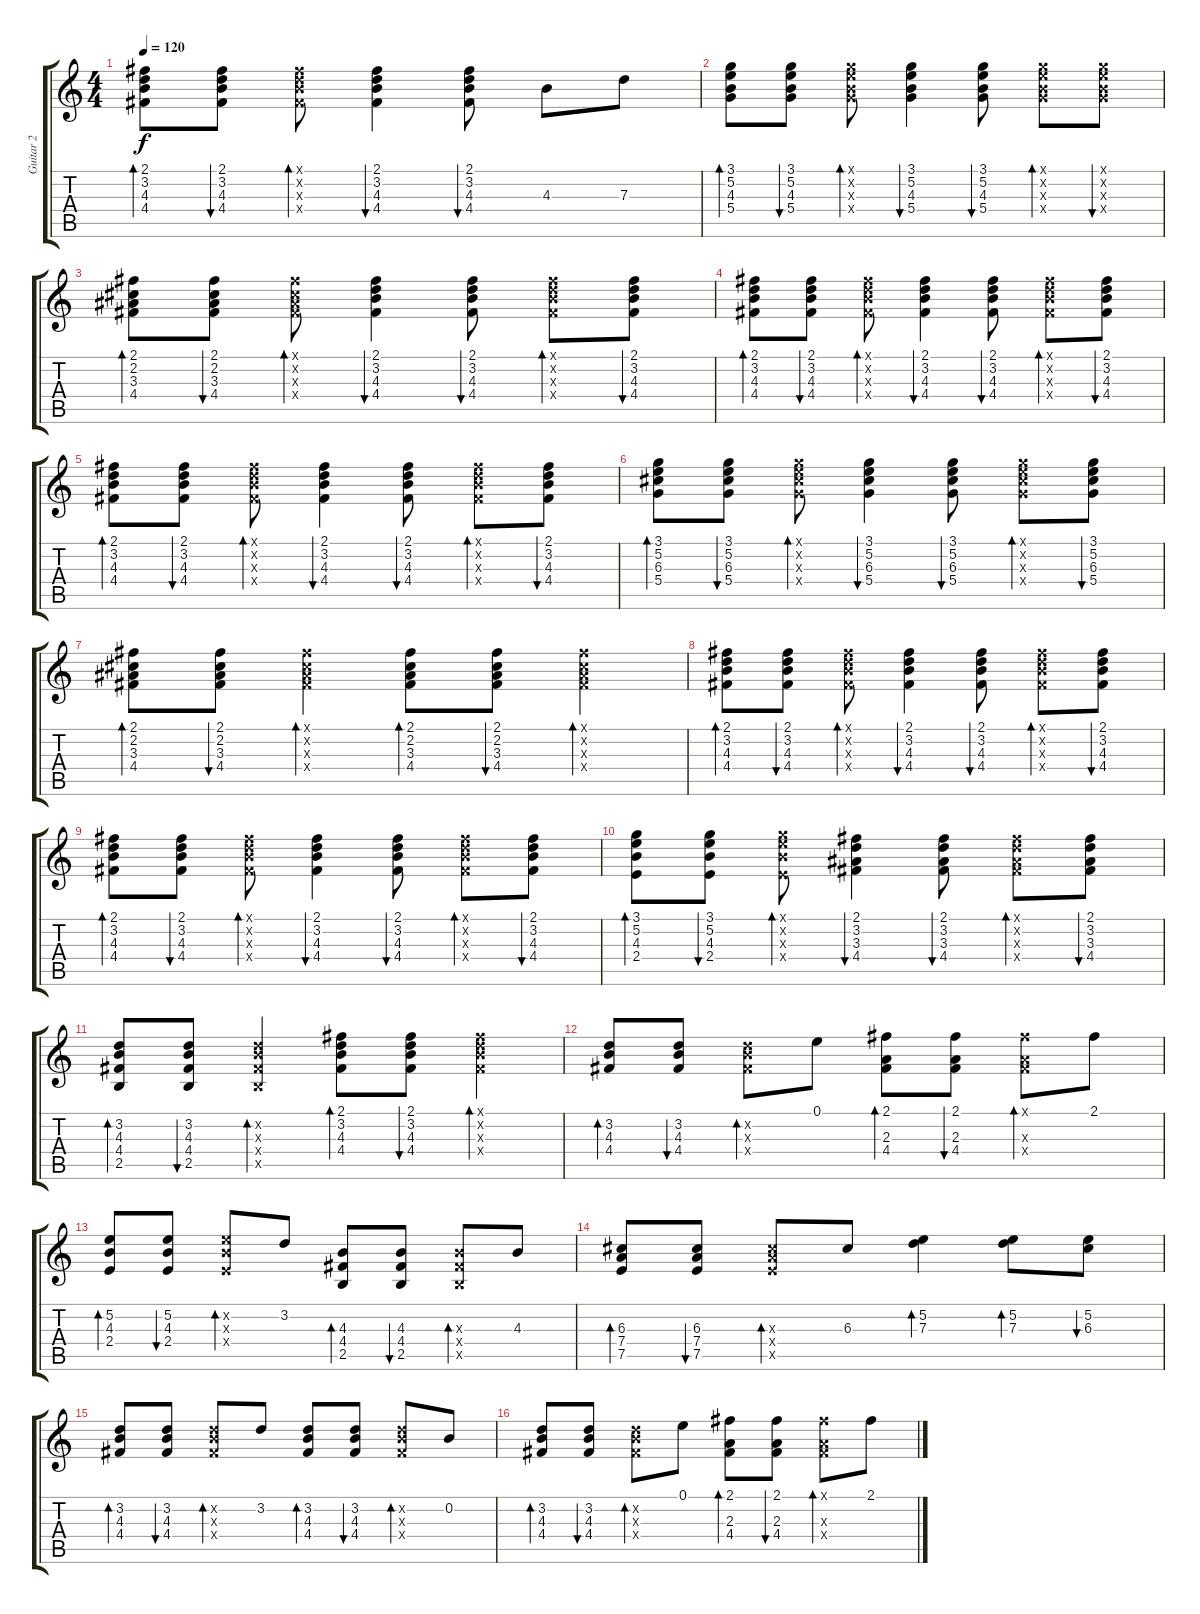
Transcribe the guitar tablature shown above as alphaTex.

\track ("Guitar 2" "Guitar 2") {instrument acousticguitarsteel}
\staff {score tabs}
\tuning (E4 B3 G3 D3 A2 E2) {hide}
\ts (4 4)
\tempo 120
\clef g2
\ks c
(2.1 3.2 4.3 4.4).8{bd 30 dy f} (2.1 3.2 4.3 4.4).8{bu 30} (2.1{x} 3.2{x} 4.3{x} 4.4{x}).8{bd 30} (2.1 3.2 4.3 4.4).4{bu 30} (2.1 3.2 4.3 4.4).8{bu 30} 4.3.8 7.3.8 |
(3.1 5.2 4.3 5.4).8{bd 30} (3.1 5.2 4.3 5.4).8{bu 30} (3.1{x} 5.2{x} 4.3{x} 5.4{x}).8{bd 30} (3.1 5.2 4.3 5.4).4{bu 30} (3.1 5.2 4.3 5.4).8{bu 30} (3.1{x} 5.2{x} 4.3{x} 5.4{x}).8{bd 30} (3.1{x} 5.2{x} 4.3{x} 5.4{x}).8{bu 30} |
(2.1 2.2 3.3 4.4).8{bd 30} (2.1 2.2 3.3 4.4).8{bu 30} (2.1{x} 2.2{x} 3.3{x} 4.4{x}).8{bd 30} (2.1 3.2 4.3 4.4).4{bu 30} (2.1 3.2 4.3 4.4).8{bu 30} (2.1{x} 3.2{x} 4.3{x} 4.4{x}).8{bd 30} (2.1 3.2 4.3 4.4).8{bu 30} |
(2.1 3.2 4.3 4.4).8{bd 30} (2.1 3.2 4.3 4.4).8{bu 30} (2.1{x} 3.2{x} 4.3{x} 4.4{x}).8{bd 30} (2.1 3.2 4.3 4.4).4{bu 30} (2.1 3.2 4.3 4.4).8{bu 30} (2.1{x} 3.2{x} 4.3{x} 4.4{x}).8{bd 30} (2.1 3.2 4.3 4.4).8{bu 30} |
(2.1 3.2 4.3 4.4).8{bd 30} (2.1 3.2 4.3 4.4).8{bu 30} (2.1{x} 3.2{x} 4.3{x} 4.4{x}).8{bd 30} (2.1 3.2 4.3 4.4).4{bu 30} (2.1 3.2 4.3 4.4).8{bu 30} (2.1{x} 3.2{x} 4.3{x} 4.4{x}).8{bd 30} (2.1 3.2 4.3 4.4).8{bu 30} |
(3.1 5.2 6.3 5.4).8{bd 30} (3.1 5.2 6.3 5.4).8{bu 30} (3.1{x} 5.2{x} 6.3{x} 5.4{x}).8{bd 30} (3.1 5.2 6.3 5.4).4{bu 30} (3.1 5.2 6.3 5.4).8{bu 30} (3.1{x} 5.2{x} 6.3{x} 5.4{x}).8{bd 30} (3.1 5.2 6.3 5.4).8{bu 30} |
(2.1 2.2 3.3 4.4).8{bd 30} (2.1 2.2 3.3 4.4).8{bu 30} (2.1{x} 2.2{x} 3.3{x} 4.4{x}).4{bd 30} (2.1 2.2 3.3 4.4).8{bd 30} (2.1 2.2 3.3 4.4).8{bu 30} (2.1{x} 2.2{x} 3.3{x} 4.4{x}).4{bd 30} |
(2.1 3.2 4.3 4.4).8{bd 30} (2.1 3.2 4.3 4.4).8{bu 30} (2.1{x} 3.2{x} 4.3{x} 4.4{x}).8{bd 30} (2.1 3.2 4.3 4.4).4{bu 30} (2.1 3.2 4.3 4.4).8{bu 30} (2.1{x} 3.2{x} 4.3{x} 4.4{x}).8{bd 30} (2.1 3.2 4.3 4.4).8{bu 30} |
(2.1 3.2 4.3 4.4).8{bd 30} (2.1 3.2 4.3 4.4).8{bu 30} (2.1{x} 3.2{x} 4.3{x} 4.4{x}).8{bd 30} (2.1 3.2 4.3 4.4).4{bu 30} (2.1 3.2 4.3 4.4).8{bu 30} (2.1{x} 3.2{x} 4.3{x} 4.4{x}).8{bd 30} (2.1 3.2 4.3 4.4).8{bu 30} |
(3.1 5.2 4.3 2.4).8{bd 30} (3.1 5.2 4.3 2.4).8{bu 30} (3.1{x} 5.2{x} 4.3{x} 2.4{x}).8{bd 30} (2.1 3.2 3.3 4.4).4{bu 30} (2.1 3.2 3.3 4.4).8{bu 30} (2.1{x} 3.2{x} 3.3{x} 4.4{x}).8{bd 30} (2.1 3.2 3.3 4.4).8{bu 30} |
(3.2 4.3 4.4 2.5).8{bd 30} (3.2 4.3 4.4 2.5).8{bu 30} (3.2{x} 4.3{x} 4.4{x} 2.5{x}).4{bd 30} (2.1 3.2 4.3 4.4).8{bd 30} (2.1 3.2 4.3 4.4).8{bu 30} (2.1{x} 3.2{x} 4.3{x} 4.4{x}).4{bd 30} |
(3.2 4.3 4.4).8{bd 30} (3.2 4.3 4.4).8{bu 30} (3.2{x} 4.3{x} 4.4{x}).8{bd 30} 0.1.8 (2.1 2.3 4.4).8{bd 30} (2.1 2.3 4.4).8{bu 30} (2.1{x} 2.3{x} 4.4{x}).8{bd 30} 2.1.8 |
(5.2 4.3 2.4).8{bd 30} (5.2 4.3 2.4).8{bu 30} (5.2{x} 4.3{x} 2.4{x}).8{bd 30} 3.2.8 (4.3 4.4 2.5).8{bd 30} (4.3 4.4 2.5).8{bu 30} (4.3{x} 4.4{x} 2.5{x}).8{bd 30} 4.3.8 |
(6.3 7.4 7.5).8{bd 30} (6.3 7.4 7.5).8{bu 30} (6.3{x} 7.4{x} 7.5{x}).8{bd 30} 6.3.8 (5.2 7.3).4{bd 30} (5.2 7.3).8{bd 30} (5.2 6.3).8{bu 30} |
(3.2 4.3 4.4).8{bd 30} (3.2 4.3 4.4).8{bu 30} (3.2{x} 4.3{x} 4.4{x}).8{bd 30} 3.2.8 (3.2 4.3 4.4).8{bd 30} (3.2 4.3 4.4).8{bu 30} (3.2{x} 4.3{x} 4.4{x}).8{bd 30} 0.2.8 |
(3.2 4.3 4.4).8{bd 30} (3.2 4.3 4.4).8{bu 30} (3.2{x} 4.3{x} 4.4{x}).8{bd 30} 0.1.8 (2.1 2.3 4.4).8{bd 30} (2.1 2.3 4.4).8{bu 30} (2.1{x} 2.3{x} 4.4{x}).8{bd 30} 2.1.8
